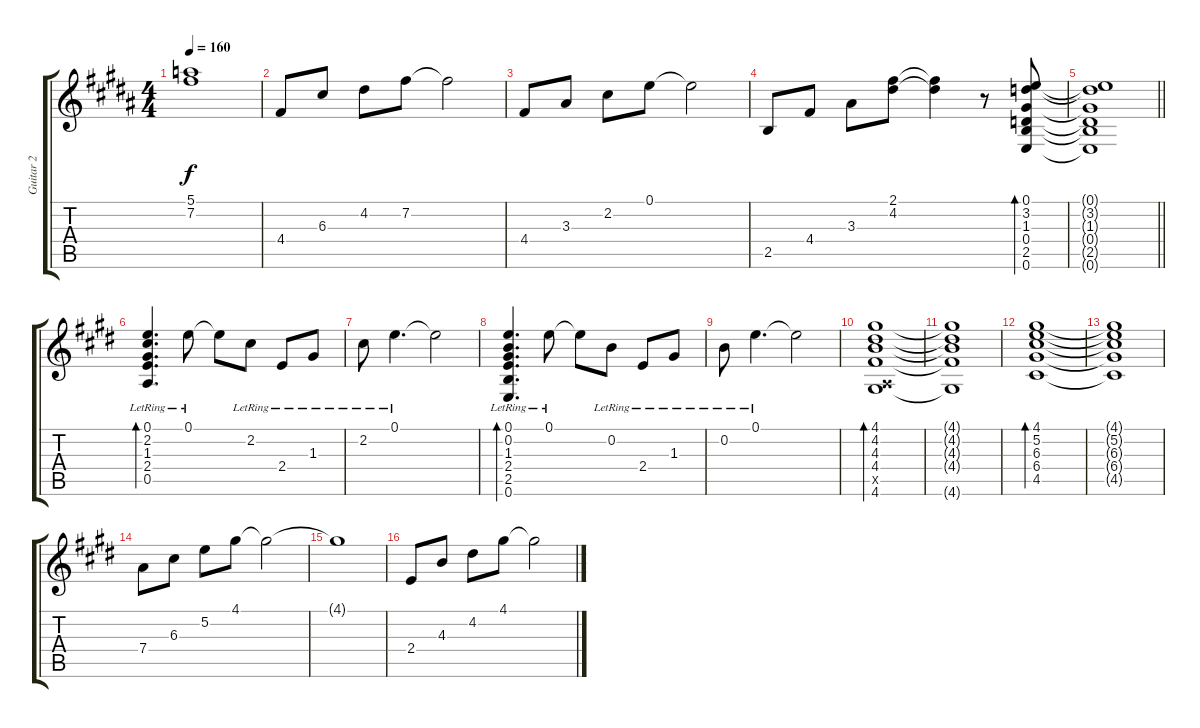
\track ("Guitar 2" "Guitar 2") {instrument acousticguitarsteel}
\staff {score tabs}
\tuning (E4 B3 G3 D3 A2 E2) {hide}
\ts (4 4)
\tempo 160
\clef g2
\ks b
(5.1{t} 7.2{t}).1{dy f} |
4.4.8 6.3.8 4.2.8 7.2.8 7.2{t}.2 |
4.4.8 3.3.8 2.2.8 0.1.8 0.1{t}.2 |
2.5.8 4.4.8 3.3.8 (2.1 4.2).8 (2.1{t} 4.2{t}).4 r.8 (0.1 3.2 1.3 0.4 2.5 0.6).8{bd 120} |
\barLineRight lightlight
(0.1{t} 3.2{t} 1.3{t} 0.4{t} 2.5{t} 0.6{t}).1 |
\ks e
(0.1{lr} 2.2{lr} 1.3{lr} 2.4{lr} 0.5{lr}).4{d bd 120 volume 10 instrument acousticguitarsteel} 0.1{lr}.8 0.1{t}.8 2.2{lr}.8 2.4{lr}.8 1.3{lr}.8 |
2.2{lr}.8 0.1{lr}.4{d} 0.1{t}.2 |
(0.1{lr} 0.2{lr} 1.3{lr} 2.4{lr} 2.5{lr} 0.6{lr}).4{d bd 120} 0.1{lr}.8 0.1{t}.8 0.2{lr}.8 2.4{lr}.8 1.3{lr}.8 |
0.2{lr}.8 0.1{lr}.4{d} 0.1{t}.2 |
(4.1 4.2 4.3 4.4 0.5{x} 4.6).1{bd 120} |
(4.1{t} 4.2{t} 4.3{t} 4.4{t} 4.6{t}).1 |
(4.1 5.2 6.3 6.4 4.5).1{bd 120} |
(4.1{t} 5.2{t} 6.3{t} 6.4{t} 4.5{t}).1 |
7.4.8{volume 13 instrument electricguitarclean} 6.3.8 5.2.8 4.1.8 4.1{t}.2 |
4.1{t}.1 |
2.4.8 4.3.8 4.2.8 4.1.8 4.1{t}.2
